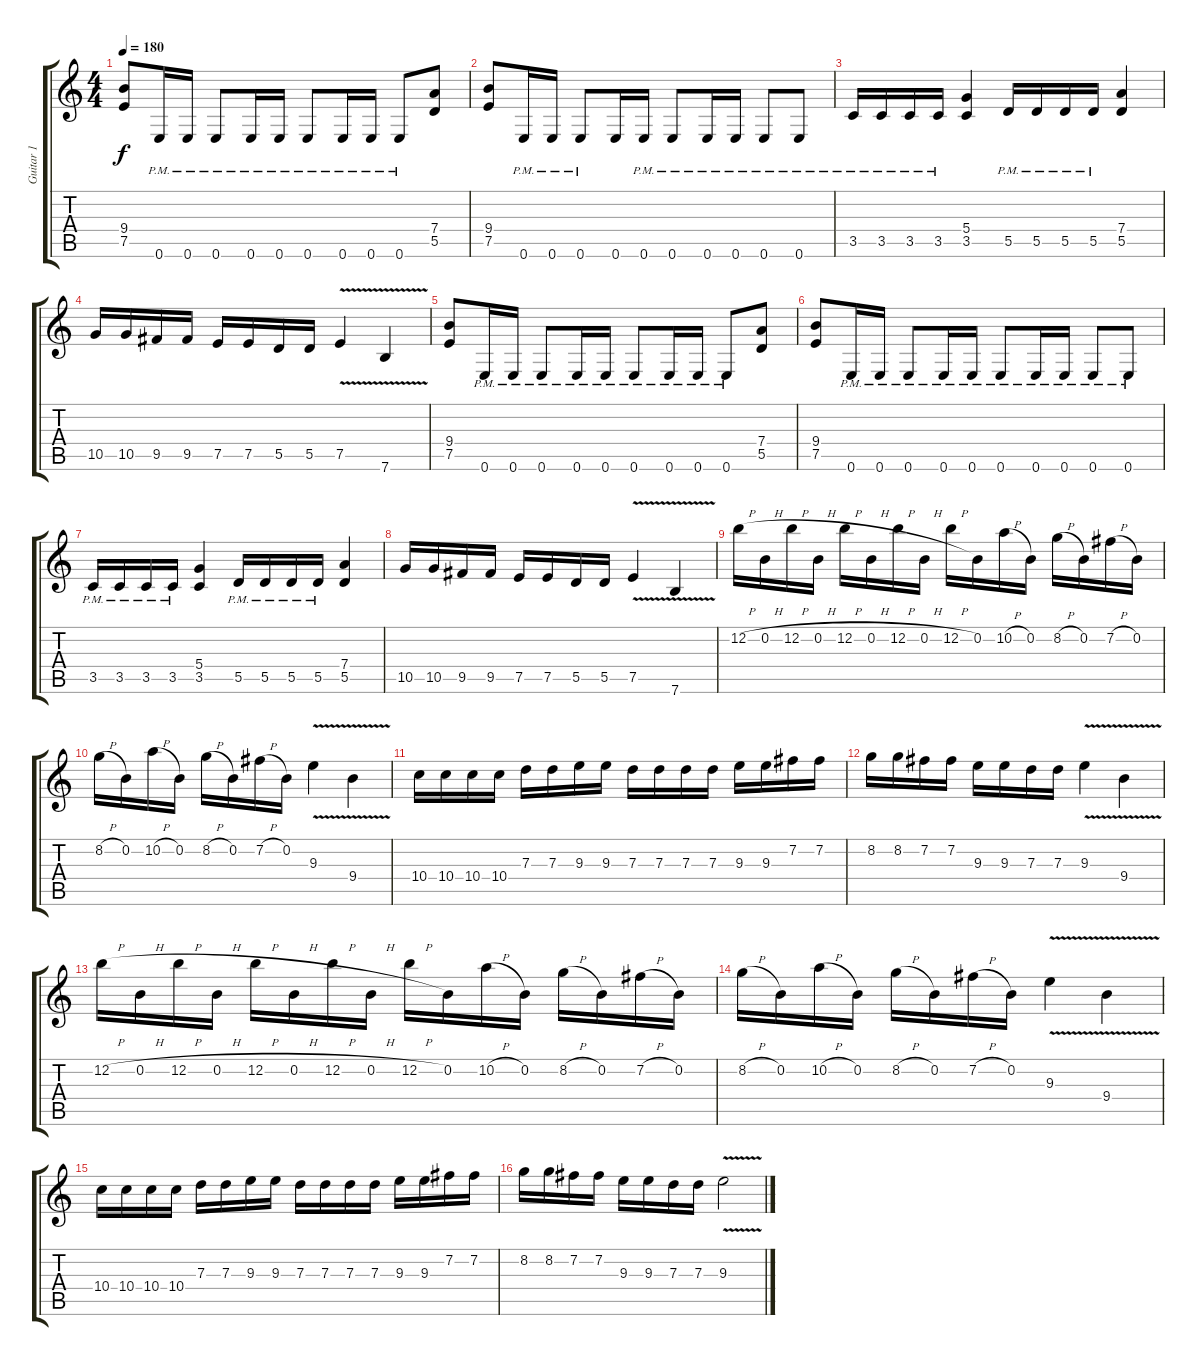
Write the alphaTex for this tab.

\track ("Guitar 1" "Guitar 1") {instrument distortionguitar}
\staff {score tabs}
\tuning (E4 B3 G3 D3 A2 E2) {hide}
\ts (4 4)
\tempo 180
\clef g2
\ks c
(9.4 7.5).8{dy f instrument distortionguitar} 0.6{pm}.16 0.6{pm}.16 0.6{pm}.8 0.6{pm}.16 0.6{pm}.16 0.6{pm}.8 0.6{pm}.16 0.6{pm}.16 0.6{pm}.8 (7.4 5.5).8 |
(9.4 7.5).8 0.6{pm}.16 0.6{pm}.16 0.6{pm}.8 0.6.16 0.6{pm}.16 0.6{pm}.8 0.6{pm}.16 0.6{pm}.16 0.6{pm}.8 0.6{pm}.8 |
3.5{pm}.16 3.5{pm}.16 3.5{pm}.16 3.5{pm}.16 (5.4 3.5).4 5.5{pm}.16 5.5{pm}.16 5.5{pm}.16 5.5{pm}.16 (7.4 5.5).4 |
10.5.16 10.5.16 9.5.16 9.5.16 7.5.16 7.5.16 5.5.16 5.5.16 7.5{v}.4 7.6{v}.4 |
(9.4 7.5).8 0.6{pm}.16 0.6{pm}.16 0.6{pm}.8 0.6{pm}.16 0.6{pm}.16 0.6{pm}.8 0.6{pm}.16 0.6{pm}.16 0.6{pm}.8 (7.4 5.5).8 |
(9.4 7.5).8 0.6{pm}.16 0.6{pm}.16 0.6{pm}.8 0.6{pm}.16 0.6{pm}.16 0.6{pm}.8 0.6{pm}.16 0.6{pm}.16 0.6{pm}.8 0.6{pm}.8 |
3.5{pm}.16 3.5{pm}.16 3.5{pm}.16 3.5{pm}.16 (5.4 3.5).4 5.5{pm}.16 5.5{pm}.16 5.5{pm}.16 5.5{pm}.16 (7.4 5.5).4 |
10.5.16 10.5.16 9.5.16 9.5.16 7.5.16 7.5.16 5.5.16 5.5.16 7.5{v}.4 7.6{v}.4 |
12.2{h}.16 0.2{h}.16 12.2{h}.16 0.2{h}.16 12.2{h}.16 0.2{h}.16 12.2{h}.16 0.2{h}.16 12.2{h}.16 0.2.16 10.2{h}.16 0.2.16 8.2{h}.16 0.2.16 7.2{h}.16 0.2.16 |
8.2{h}.16 0.2.16 10.2{h}.16 0.2.16 8.2{h}.16 0.2.16 7.2{h}.16 0.2.16 9.3{v}.4 9.4{v}.4 |
10.4.16 10.4.16 10.4.16 10.4.16 7.3.16 7.3.16 9.3.16 9.3.16 7.3.16 7.3.16 7.3.16 7.3.16 9.3.16 9.3.16 7.2.16 7.2.16 |
8.2.16 8.2.16 7.2.16 7.2.16 9.3.16 9.3.16 7.3.16 7.3.16 9.3{v}.4 9.4{v}.4 |
12.2{h}.16 0.2{h}.16 12.2{h}.16 0.2{h}.16 12.2{h}.16 0.2{h}.16 12.2{h}.16 0.2{h}.16 12.2{h}.16 0.2.16 10.2{h}.16 0.2.16 8.2{h}.16 0.2.16 7.2{h}.16 0.2.16 |
8.2{h}.16 0.2.16 10.2{h}.16 0.2.16 8.2{h}.16 0.2.16 7.2{h}.16 0.2.16 9.3{v}.4 9.4{v}.4 |
10.4.16 10.4.16 10.4.16 10.4.16 7.3.16 7.3.16 9.3.16 9.3.16 7.3.16 7.3.16 7.3.16 7.3.16 9.3.16 9.3.16 7.2.16 7.2.16 |
8.2.16 8.2.16 7.2.16 7.2.16 9.3.16 9.3.16 7.3.16 7.3.16 9.3{v}.2
